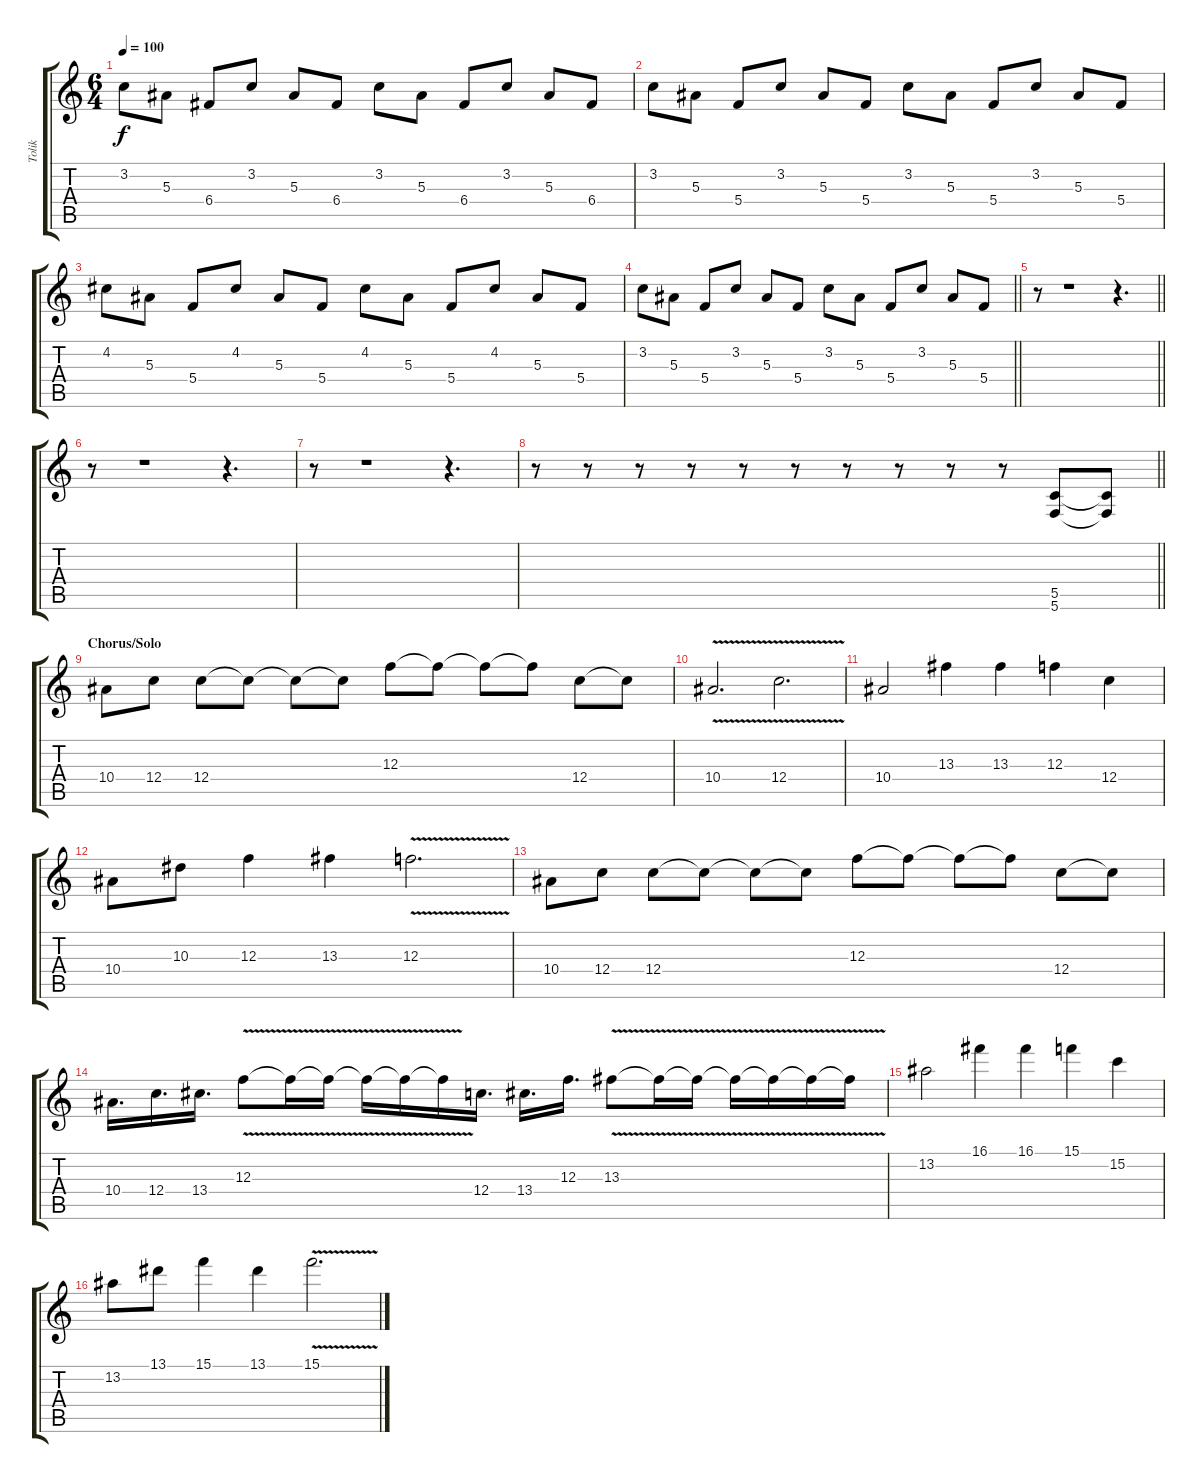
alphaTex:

\track ("Tolik" "Tolik") {instrument distortionguitar}
\staff {score tabs}
\tuning (D4 A3 F3 C3 G2 C2) {hide}
\ts (6 4)
\tempo 100
\clef g2
\ks c
3.2.8{dy f} 5.3.8 6.4.8 3.2.8 5.3.8 6.4.8 3.2.8 5.3.8 6.4.8 3.2.8 5.3.8 6.4.8 |
3.2.8 5.3.8 5.4.8 3.2.8 5.3.8 5.4.8 3.2.8 5.3.8 5.4.8 3.2.8 5.3.8 5.4.8 |
4.2.8 5.3.8 5.4.8 4.2.8 5.3.8 5.4.8 4.2.8 5.3.8 5.4.8 4.2.8 5.3.8 5.4.8 |
\barLineRight lightlight
3.2.8 5.3.8 5.4.8 3.2.8 5.3.8 5.4.8 3.2.8 5.3.8 5.4.8 3.2.8 5.3.8 5.4.8 |
\barLineRight lightlight
r.8 r.1 r.4{d} |
r.8 r.1 r.4{d} |
r.8 r.1 r.4{d} |
\barLineRight lightlight
r.8 r.8 r.8 r.8 r.8 r.8 r.8 r.8 r.8 r.8 (5.5 5.6).8 (5.5{t} 5.6{t}).8 |
\section ("" "Chorus/Solo")
10.4.8 12.4.8 12.4.8 12.4{t}.8 12.4{t}.8 12.4{t}.8 12.3.8 12.3{t}.8 12.3{t}.8 12.3{t}.8 12.4.8 12.4{t}.8 |
10.4{v}.2{d} 12.4{v}.2{d} |
10.4.2 13.3.4 13.3.4 12.3.4 12.4.4 |
10.4.8 10.3.8 12.3.4 13.3.4 12.3{v}.2{d} |
10.4.8 12.4.8 12.4.8 12.4{t}.8 12.4{t}.8 12.4{t}.8 12.3.8 12.3{t}.8 12.3{t}.8 12.3{t}.8 12.4.8 12.4{t}.8 |
10.4.16{d} 12.4.16{d} 13.4.16{d} 12.3{v}.8 12.3{v t}.16 12.3{v t}.16 12.3{v t}.16 12.3{v t}.16 12.3{v t}.16 12.4.16{d} 13.4.16{d} 12.3.16{d} 13.3{v}.8 13.3{v t}.16 13.3{v t}.16 13.3{v t}.16 13.3{v t}.16 13.3{v t}.16 13.3{v t}.16 |
13.2.2 16.1.4 16.1.4 15.1.4 15.2.4 |
13.2.8 13.1.8 15.1.4 13.1.4 15.1{v}.2{d}
